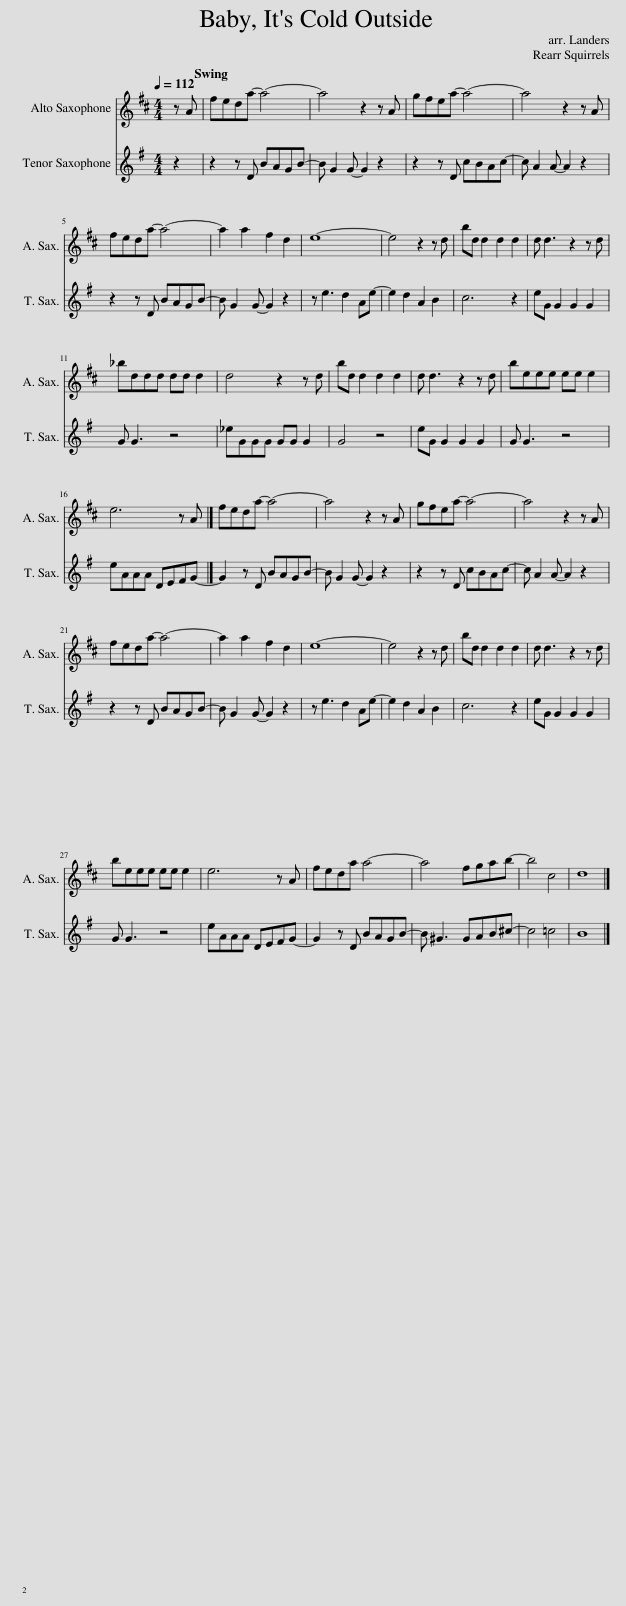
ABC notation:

X:1
%%score 1 2
L:1/8
Q:1/4=112
M:4/4
I:linebreak $
K:none
V:1 treble transpose=-9
V:2 treble transpose=-14
V:1
[K:D] z A | feda- a4- | a4 z2 z A | gfea- a4- | a4 z2 z A |$ %5
 feda- a4- | a2 a2 f2 d2 | e8- | e4 z2 z d | bd d2 d2 d2 | %10
 d d3 z2 z d |$ _bddd dd d2 | d4 z2 z d | bd d2 d2 d2 | d d3 z2 z d | %15
 beee ee e2 |$ e6 z A |] feda- a4- | a4 z2 z A | gfea- a4- | %20
 a4 z2 z A |$ feda- a4- | a2 a2 f2 d2 | e8- | e4 z2 z d | %25
 bd d2 d2 d2 | d d3 z2 z d |$ beee ee e2 | e6 z A | feda a4- | %30
 a4 fgab- | b4 c4 | d8 |] %33
V:2
[K:G] z2 | z2 z D BAGB- | B G2 G- G2 z2 | z2 z D cBAc- | c A2 A- A2 z2 |$ %5
 z2 z D BAGB- | B G2 G- G2 z2 | z e3 d2 Ae- | e2 d2 A2 B2 | c6 z2 | %10
 eG G2 G2 G2 |$ G G3 z4 | _eGGG GG G2 | G4 z4 | eG G2 G2 G2 | %15
 G G3 z4 |$ eAAA DEFG- |] G2 z D BAGB- | B G2 G- G2 z2 | z2 z D cBAc- | %20
 c A2 A- A2 z2 |$ z2 z D BAGB- | B G2 G- G2 z2 | z e3 d2 Ae- | e2 d2 A2 B2 | %25
 c6 z2 | eG G2 G2 G2 |$ G G3 z4 | eAAA DEFG- | G2 z D BAGB- | %30
 B ^G3 GAB^c- | c4 =c4 | B8 |] %33
